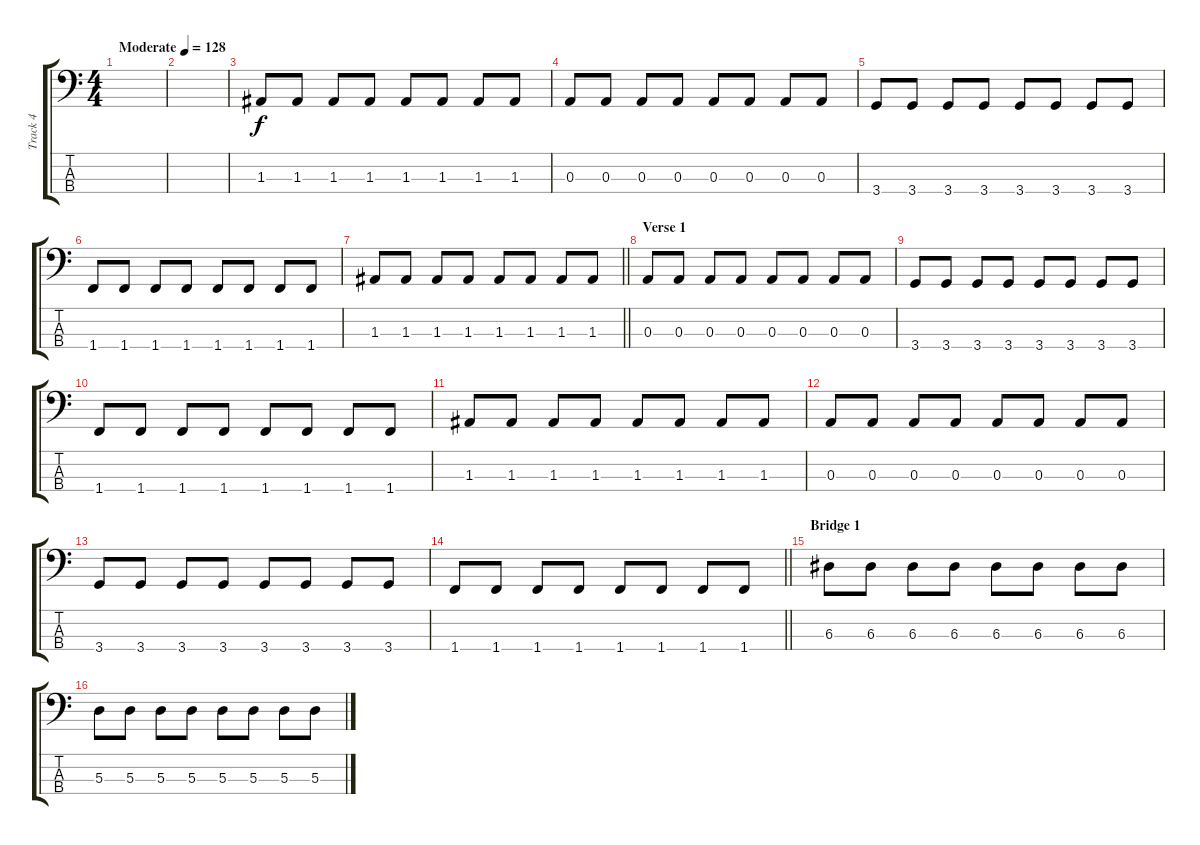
\track ("Track 4" "Track 4") {instrument electricbassfinger}
\staff {score tabs}
\tuning (G2 D2 A1 E1) {hide}
\ts (4 4)
\tempo (128 "Moderate")
\clef f4
\ks c
|
|
1.3.8 1.3.8 1.3.8 1.3.8 1.3.8 1.3.8 1.3.8 1.3.8 |
0.3.8 0.3.8 0.3.8 0.3.8 0.3.8 0.3.8 0.3.8 0.3.8 |
3.4.8 3.4.8 3.4.8 3.4.8 3.4.8 3.4.8 3.4.8 3.4.8 |
1.4.8 1.4.8 1.4.8 1.4.8 1.4.8 1.4.8 1.4.8 1.4.8 |
\barLineRight lightlight
1.3.8 1.3.8 1.3.8 1.3.8 1.3.8 1.3.8 1.3.8 1.3.8 |
\section ("" "Verse 1")
0.3.8 0.3.8 0.3.8 0.3.8 0.3.8 0.3.8 0.3.8 0.3.8 |
3.4.8 3.4.8 3.4.8 3.4.8 3.4.8 3.4.8 3.4.8 3.4.8 |
1.4.8 1.4.8 1.4.8 1.4.8 1.4.8 1.4.8 1.4.8 1.4.8 |
1.3.8 1.3.8 1.3.8 1.3.8 1.3.8 1.3.8 1.3.8 1.3.8 |
0.3.8 0.3.8 0.3.8 0.3.8 0.3.8 0.3.8 0.3.8 0.3.8 |
3.4.8 3.4.8 3.4.8 3.4.8 3.4.8 3.4.8 3.4.8 3.4.8 |
\barLineRight lightlight
1.4.8 1.4.8 1.4.8 1.4.8 1.4.8 1.4.8 1.4.8 1.4.8 |
\section ("" "Bridge 1")
6.3.8 6.3.8 6.3.8 6.3.8 6.3.8 6.3.8 6.3.8 6.3.8 |
5.3.8 5.3.8 5.3.8 5.3.8 5.3.8 5.3.8 5.3.8 5.3.8
